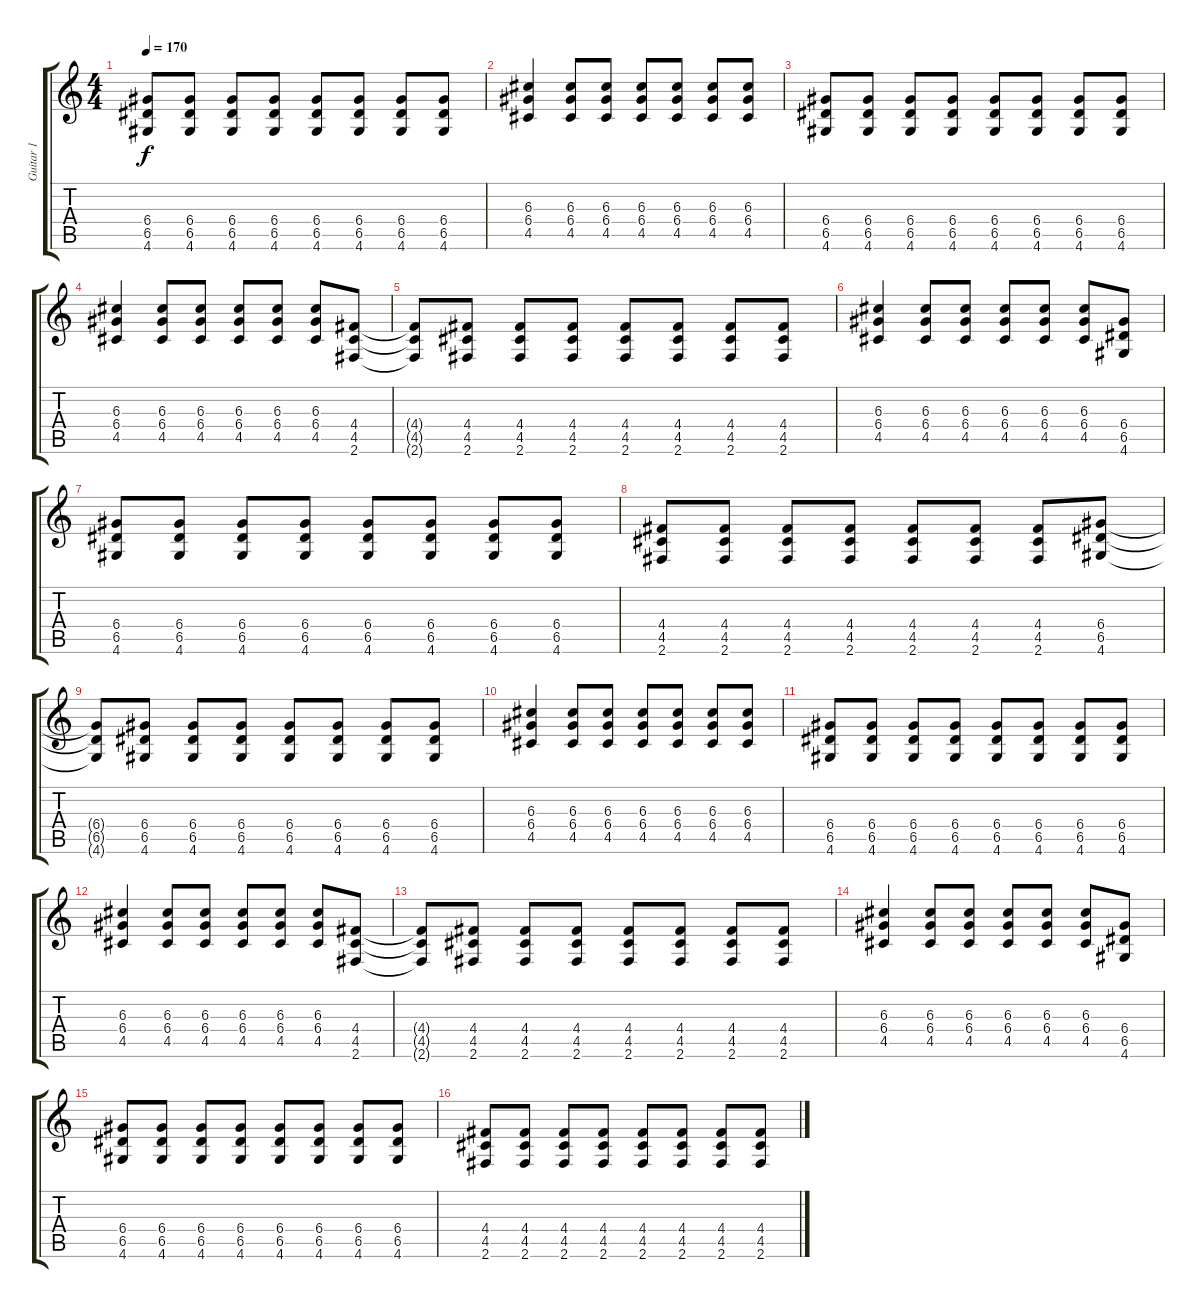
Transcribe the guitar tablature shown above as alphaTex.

\track ("Guitar 1" "Guitar 1") {instrument overdrivenguitar}
\staff {score tabs}
\tuning (E4 B3 G3 D3 A2 E2) {hide}
\ts (4 4)
\tempo 170
\clef g2
\ks c
(6.4 6.5 4.6).8{dy f} (6.4 6.5 4.6).8 (6.4 6.5 4.6).8 (6.4 6.5 4.6).8 (6.4 6.5 4.6).8 (6.4 6.5 4.6).8 (6.4 6.5 4.6).8 (6.4 6.5 4.6).8 |
(6.3 6.4 4.5).4 (6.3 6.4 4.5).8 (6.3 6.4 4.5).8 (6.3 6.4 4.5).8 (6.3 6.4 4.5).8 (6.3 6.4 4.5).8 (6.3 6.4 4.5).8 |
(6.4 6.5 4.6).8 (6.4 6.5 4.6).8 (6.4 6.5 4.6).8 (6.4 6.5 4.6).8 (6.4 6.5 4.6).8 (6.4 6.5 4.6).8 (6.4 6.5 4.6).8 (6.4 6.5 4.6).8 |
(6.3 6.4 4.5).4 (6.3 6.4 4.5).8 (6.3 6.4 4.5).8 (6.3 6.4 4.5).8 (6.3 6.4 4.5).8 (6.3 6.4 4.5).8 (4.4 4.5 2.6).8 |
(4.4{t} 4.5{t} 2.6{t}).8 (4.4 4.5 2.6).8 (4.4 4.5 2.6).8 (4.4 4.5 2.6).8 (4.4 4.5 2.6).8 (4.4 4.5 2.6).8 (4.4 4.5 2.6).8 (4.4 4.5 2.6).8 |
(6.3 6.4 4.5).4 (6.3 6.4 4.5).8 (6.3 6.4 4.5).8 (6.3 6.4 4.5).8 (6.3 6.4 4.5).8 (6.3 6.4 4.5).8 (6.4 6.5 4.6).8 |
(6.4 6.5 4.6).8 (6.4 6.5 4.6).8 (6.4 6.5 4.6).8 (6.4 6.5 4.6).8 (6.4 6.5 4.6).8 (6.4 6.5 4.6).8 (6.4 6.5 4.6).8 (6.4 6.5 4.6).8 |
(4.4 4.5 2.6).8 (4.4 4.5 2.6).8 (4.4 4.5 2.6).8 (4.4 4.5 2.6).8 (4.4 4.5 2.6).8 (4.4 4.5 2.6).8 (4.4 4.5 2.6).8 (6.4 6.5 4.6).8 |
(6.4{t} 6.5{t} 4.6{t}).8 (6.4 6.5 4.6).8 (6.4 6.5 4.6).8 (6.4 6.5 4.6).8 (6.4 6.5 4.6).8 (6.4 6.5 4.6).8 (6.4 6.5 4.6).8 (6.4 6.5 4.6).8 |
(6.3 6.4 4.5).4 (6.3 6.4 4.5).8 (6.3 6.4 4.5).8 (6.3 6.4 4.5).8 (6.3 6.4 4.5).8 (6.3 6.4 4.5).8 (6.3 6.4 4.5).8 |
(6.4 6.5 4.6).8 (6.4 6.5 4.6).8 (6.4 6.5 4.6).8 (6.4 6.5 4.6).8 (6.4 6.5 4.6).8 (6.4 6.5 4.6).8 (6.4 6.5 4.6).8 (6.4 6.5 4.6).8 |
(6.3 6.4 4.5).4 (6.3 6.4 4.5).8 (6.3 6.4 4.5).8 (6.3 6.4 4.5).8 (6.3 6.4 4.5).8 (6.3 6.4 4.5).8 (4.4 4.5 2.6).8 |
(4.4{t} 4.5{t} 2.6{t}).8 (4.4 4.5 2.6).8 (4.4 4.5 2.6).8 (4.4 4.5 2.6).8 (4.4 4.5 2.6).8 (4.4 4.5 2.6).8 (4.4 4.5 2.6).8 (4.4 4.5 2.6).8 |
(6.3 6.4 4.5).4 (6.3 6.4 4.5).8 (6.3 6.4 4.5).8 (6.3 6.4 4.5).8 (6.3 6.4 4.5).8 (6.3 6.4 4.5).8 (6.4 6.5 4.6).8 |
(6.4 6.5 4.6).8 (6.4 6.5 4.6).8 (6.4 6.5 4.6).8 (6.4 6.5 4.6).8 (6.4 6.5 4.6).8 (6.4 6.5 4.6).8 (6.4 6.5 4.6).8 (6.4 6.5 4.6).8 |
(4.4 4.5 2.6).8 (4.4 4.5 2.6).8 (4.4 4.5 2.6).8 (4.4 4.5 2.6).8 (4.4 4.5 2.6).8 (4.4 4.5 2.6).8 (4.4 4.5 2.6).8 (4.4 4.5 2.6).8
